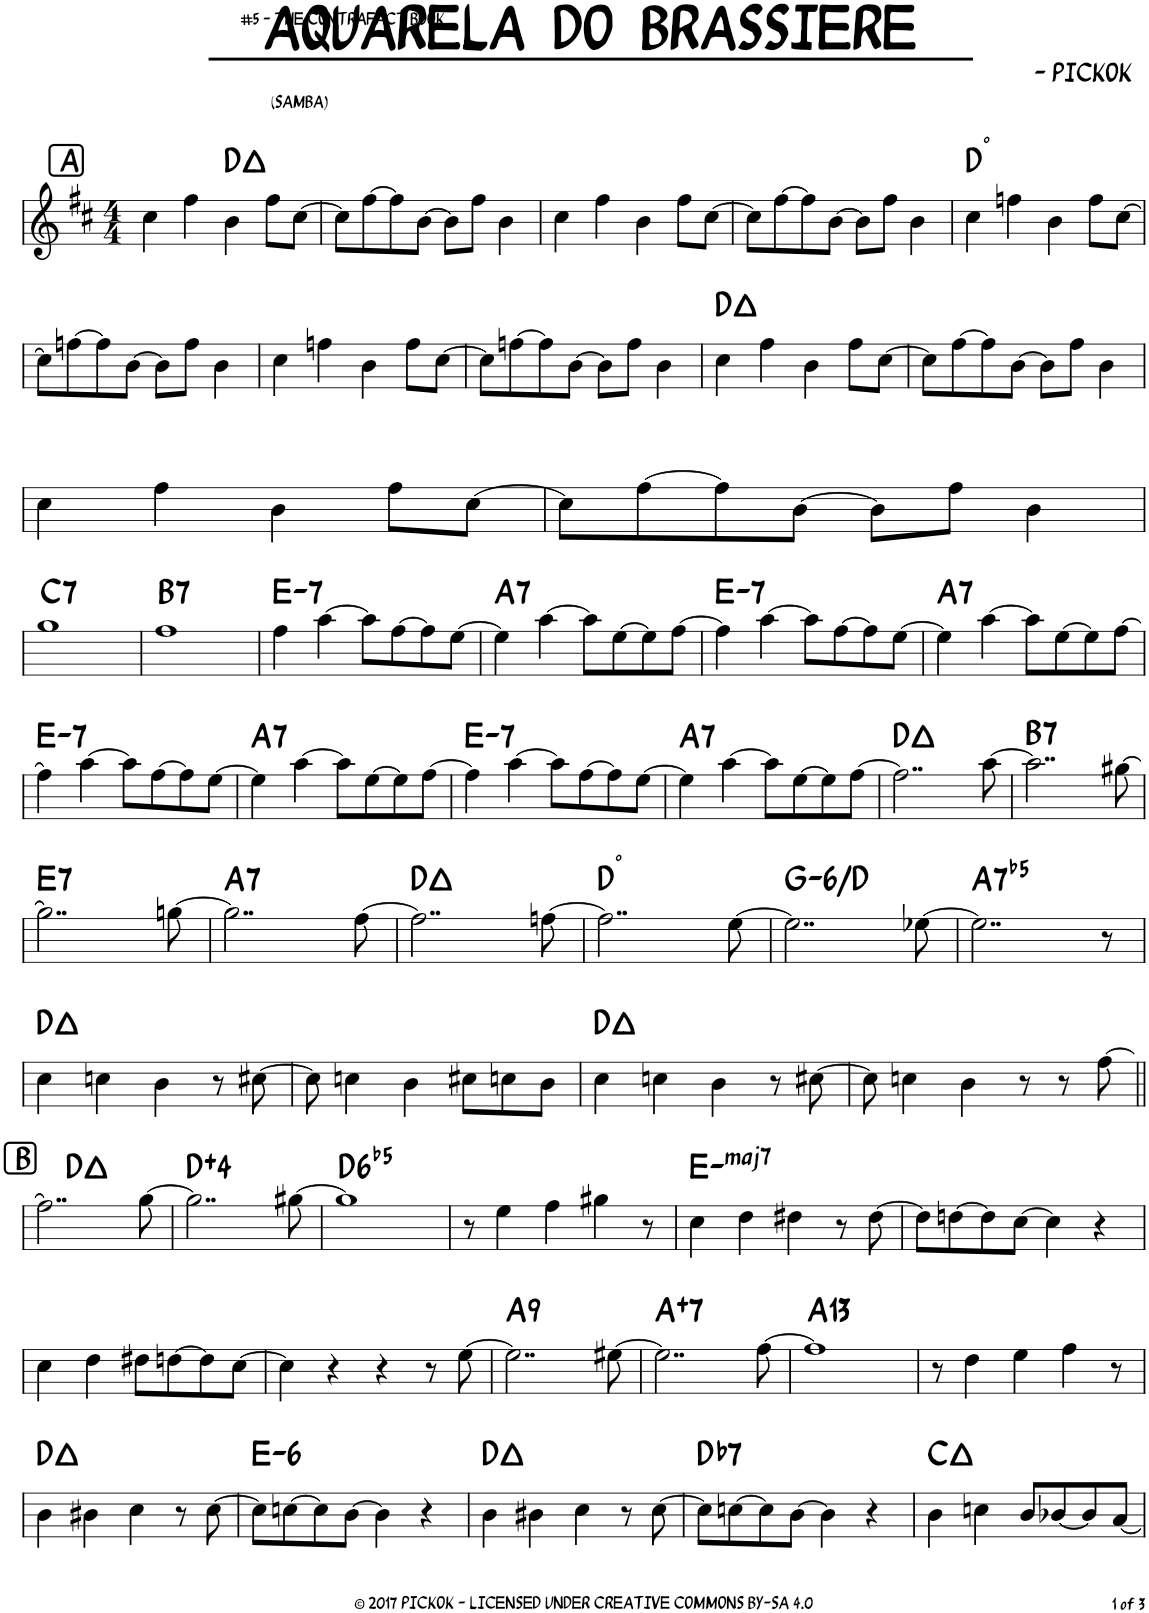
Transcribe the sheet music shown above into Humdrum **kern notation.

**kern	**harte
*part1	*part1
*staff1	*
*I"Piano	*
*I'Pno.	*
*clefG2	*
*k[f#c#]	*
*M4/4	*
!!LO:REH:place=s1:a:rj:fs=14:t=A
=1	=1
4cc#\	.
4ff#\	.
4b\	D:maj
8ff#\L	.
[8cc#\J	.
=2	=2
!	!LO:H:kt=N.C.
8cc#\L]	N
[8ff#\	.
8ff#\]	.
[8b\J	.
8b\L]	.
8ff#\J	.
4b\	.
=3	=3
!	!LO:H:kt=N.C.
4cc#\	N
4ff#\	.
4b\	.
8ff#\L	.
[8cc#\J	.
=4	=4
!	!LO:H:kt=N.C.
8cc#\L]	N
[8ff#\	.
8ff#\]	.
[8b\J	.
8b\L]	.
8ff#\J	.
4b\	.
=5	=5
!	!LO:H:kt=°
4cc#\	.
4ffn\	.
4b\	.
8ff\L	.
[8cc#\J	.
!!LO:LB:g=z
=6	=6
!	!LO:H:kt=N.C.
8cc#\L]	N
[8ffn\	.
8ff\]	.
[8b\J	.
8b\L]	.
8ff\J	.
4b\	.
=7	=7
!	!LO:H:kt=N.C.
4cc#\	N
4ffn\	.
4b\	.
8ff\L	.
[8cc#\J	.
=8	=8
!	!LO:H:kt=N.C.
8cc#\L]	N
[8ffn\	.
8ff\]	.
[8b\J	.
8b\L]	.
8ff\J	.
4b\	.
=9	=9
4cc#\	D:maj
4ff#\	.
4b\	.
8ff#\L	.
[8cc#\J	.
=10	=10
!	!LO:H:kt=N.C.
8cc#\L]	N
[8ff#\	.
8ff#\]	.
[8b\J	.
8b\L]	.
8ff#\J	.
4b\	.
!!LO:LB:g=z
=11	=11
!	!LO:H:kt=N.C.
4cc#\	N
4ff#\	.
4b\	.
8ff#\L	.
[8cc#\J	.
=12	=12
!	!LO:H:kt=N.C.
8cc#\L]	N
[8ff#\	.
8ff#\]	.
[8b\J	.
8b\L]	.
8ff#\J	.
4b\	.
!!LO:LB:g=z
=13	=13
!	!LO:H:kt=7
1gg	C:7
=14	=14
!	!LO:H:kt=7
1ff#	B:7
=15	=15
!	!LO:H:kt=7
4ff#\	E:min7
[4aa\	.
8aa\L]	.
[8ff#\	.
8ff#\]	.
[8ee\J	.
=16	=16
!	!LO:H:kt=7
4ee\]	A:7
[4aa\	.
8aa\L]	.
[8ee\	.
8ee\]	.
[8ff#\J	.
=17	=17
!	!LO:H:kt=7
4ff#\]	E:min7
[4aa\	.
8aa\L]	.
[8ff#\	.
8ff#\]	.
[8ee\J	.
=18	=18
!	!LO:H:kt=7
4ee\]	A:7
[4aa\	.
8aa\L]	.
[8ee\	.
8ee\]	.
[8ff#\J	.
!!LO:LB:g=z
=19	=19
!	!LO:H:kt=7
4ff#\]	E:min7
[4aa\	.
8aa\L]	.
[8ff#\	.
8ff#\]	.
[8ee\J	.
=20	=20
!	!LO:H:kt=7
4ee\]	A:7
[4aa\	.
8aa\L]	.
[8ee\	.
8ee\]	.
[8ff#\J	.
=21	=21
!	!LO:H:kt=7
4ff#\]	E:min7
[4aa\	.
8aa\L]	.
[8ff#\	.
8ff#\]	.
[8ee\J	.
=22	=22
!	!LO:H:kt=7
4ee\]	A:7
[4aa\	.
8aa\L]	.
[8ee\	.
8ee\]	.
[8ff#\J	.
=23	=23
2..ff#\]	D:maj
[8aa\	.
=24	=24
!	!LO:H:kt=7
2..aa\]	B:7
[8gg#X\	.
!!LO:LB:g=z
=25	=25
!	!LO:H:kt=7
2..gg#\]	E:7
[8ggn\	.
=26	=26
!	!LO:H:kt=7
2..gg\]	A:7
[8ff#\	.
=27	=27
2..ff#\]	D:maj
[8ffn\	.
=28	=28
!	!LO:H:kt=°
2..ff\]	.
[8ee\	.
=29	=29
!	!LO:H:kt=6
2..ee\]	G:min6/5
[8ee-X\	.
=30	=30
!	!LO:H:kt=7
2..ee-\]	A:(3,b5,b7)
8r	.
!!LO:LB:g=z
=31	=31
4cc#\	D:maj
4ccn\	.
4b\	.
8r	.
[8cc#X\	.
=32	=32
!	!LO:H:kt=N.C.
8cc#\]	N
4ccn\	.
4b\	.
8cc#X\L	.
8ccn\	.
8b\J	.
=33	=33
4cc#\	D:maj
4ccn\	.
4b\	.
8r	.
[8cc#X\	.
=34	=34
!	!LO:H:kt=N.C.
8cc#\]	N
4ccn\	.
4b\	.
8r	.
8r	.
[8ff#\	.
!!LO:LB:g=z
!!LO:REH:place=s1:a:rj:fs=14:t=B
=35||	=35||
*^	*
2..ff#\]	4ryy	.
.	2.ryy	D:maj
[8gg\	.	.
*v	*v	*
=36	=36
2..gg\]	D:aug(4)
[8gg#X\	.
=37	=37
!	!LO:H:kt=6
1gg#]	D:(3,b5,6)
=38	=38
!	!LO:H:kt=N.C.
8r	N
4ee\	.
4ff#\	.
4gg#X\	.
8r	.
=39	=39
!	!LO:H:kt=maj7
4cc#\	E:minmaj7
4dd\	.
4dd#X\	.
8r	.
[8dd#\	.
=40	=40
!	!LO:H:kt=N.C.
8dd#\L]	N
[8ddn\	.
8dd\]	.
[8cc#\J	.
4cc#\]	.
4r	.
!!LO:LB:g=z
=41	=41
!	!LO:H:kt=N.C.
4cc#\	N
4dd\	.
8dd#X\L	.
[8ddn\	.
8dd\]	.
[8cc#\J	.
=42	=42
!	!LO:H:kt=N.C.
4cc#\]	N
4r	.
4r	.
8r	.
[8ee\	.
=43	=43
!	!LO:H:kt=9
2..ee\]	A:9
[8ee#X\	.
=44	=44
!	!LO:H:kt=7
2..ee#\]	A:aug(b7)
[8ff#\	.
=45	=45
!	!LO:H:kt=13
1ff#]	A:9(11,13)
=46	=46
!	!LO:H:kt=N.C.
8r	N
4dd\	.
4ee\	.
4ff#\	.
8r	.
!!LO:LB:g=z
=47	=47
4b\	D:maj
4b#X\	.
4cc#\	.
8r	.
[8cc#\	.
=48	=48
!	!LO:H:kt=6
8cc#\L]	E:min6
[8ccn\	.
8cc\]	.
[8b\J	.
4b\]	.
4r	.
=49	=49
4b\	D:maj
4b#X\	.
4cc#\	.
8r	.
[8cc#\	.
=50	=50
!	!LO:H:kt=7
8cc#\L]	Db:7
[8ccn\	.
8cc\]	.
[8b\J	.
4b\]	.
4r	.
=51	=51
4b\	C:maj
4ccn\	.
8b/L	.
[8b-X/	.
8b-/]	.
[8a/J	.
=	=
*-	*-
